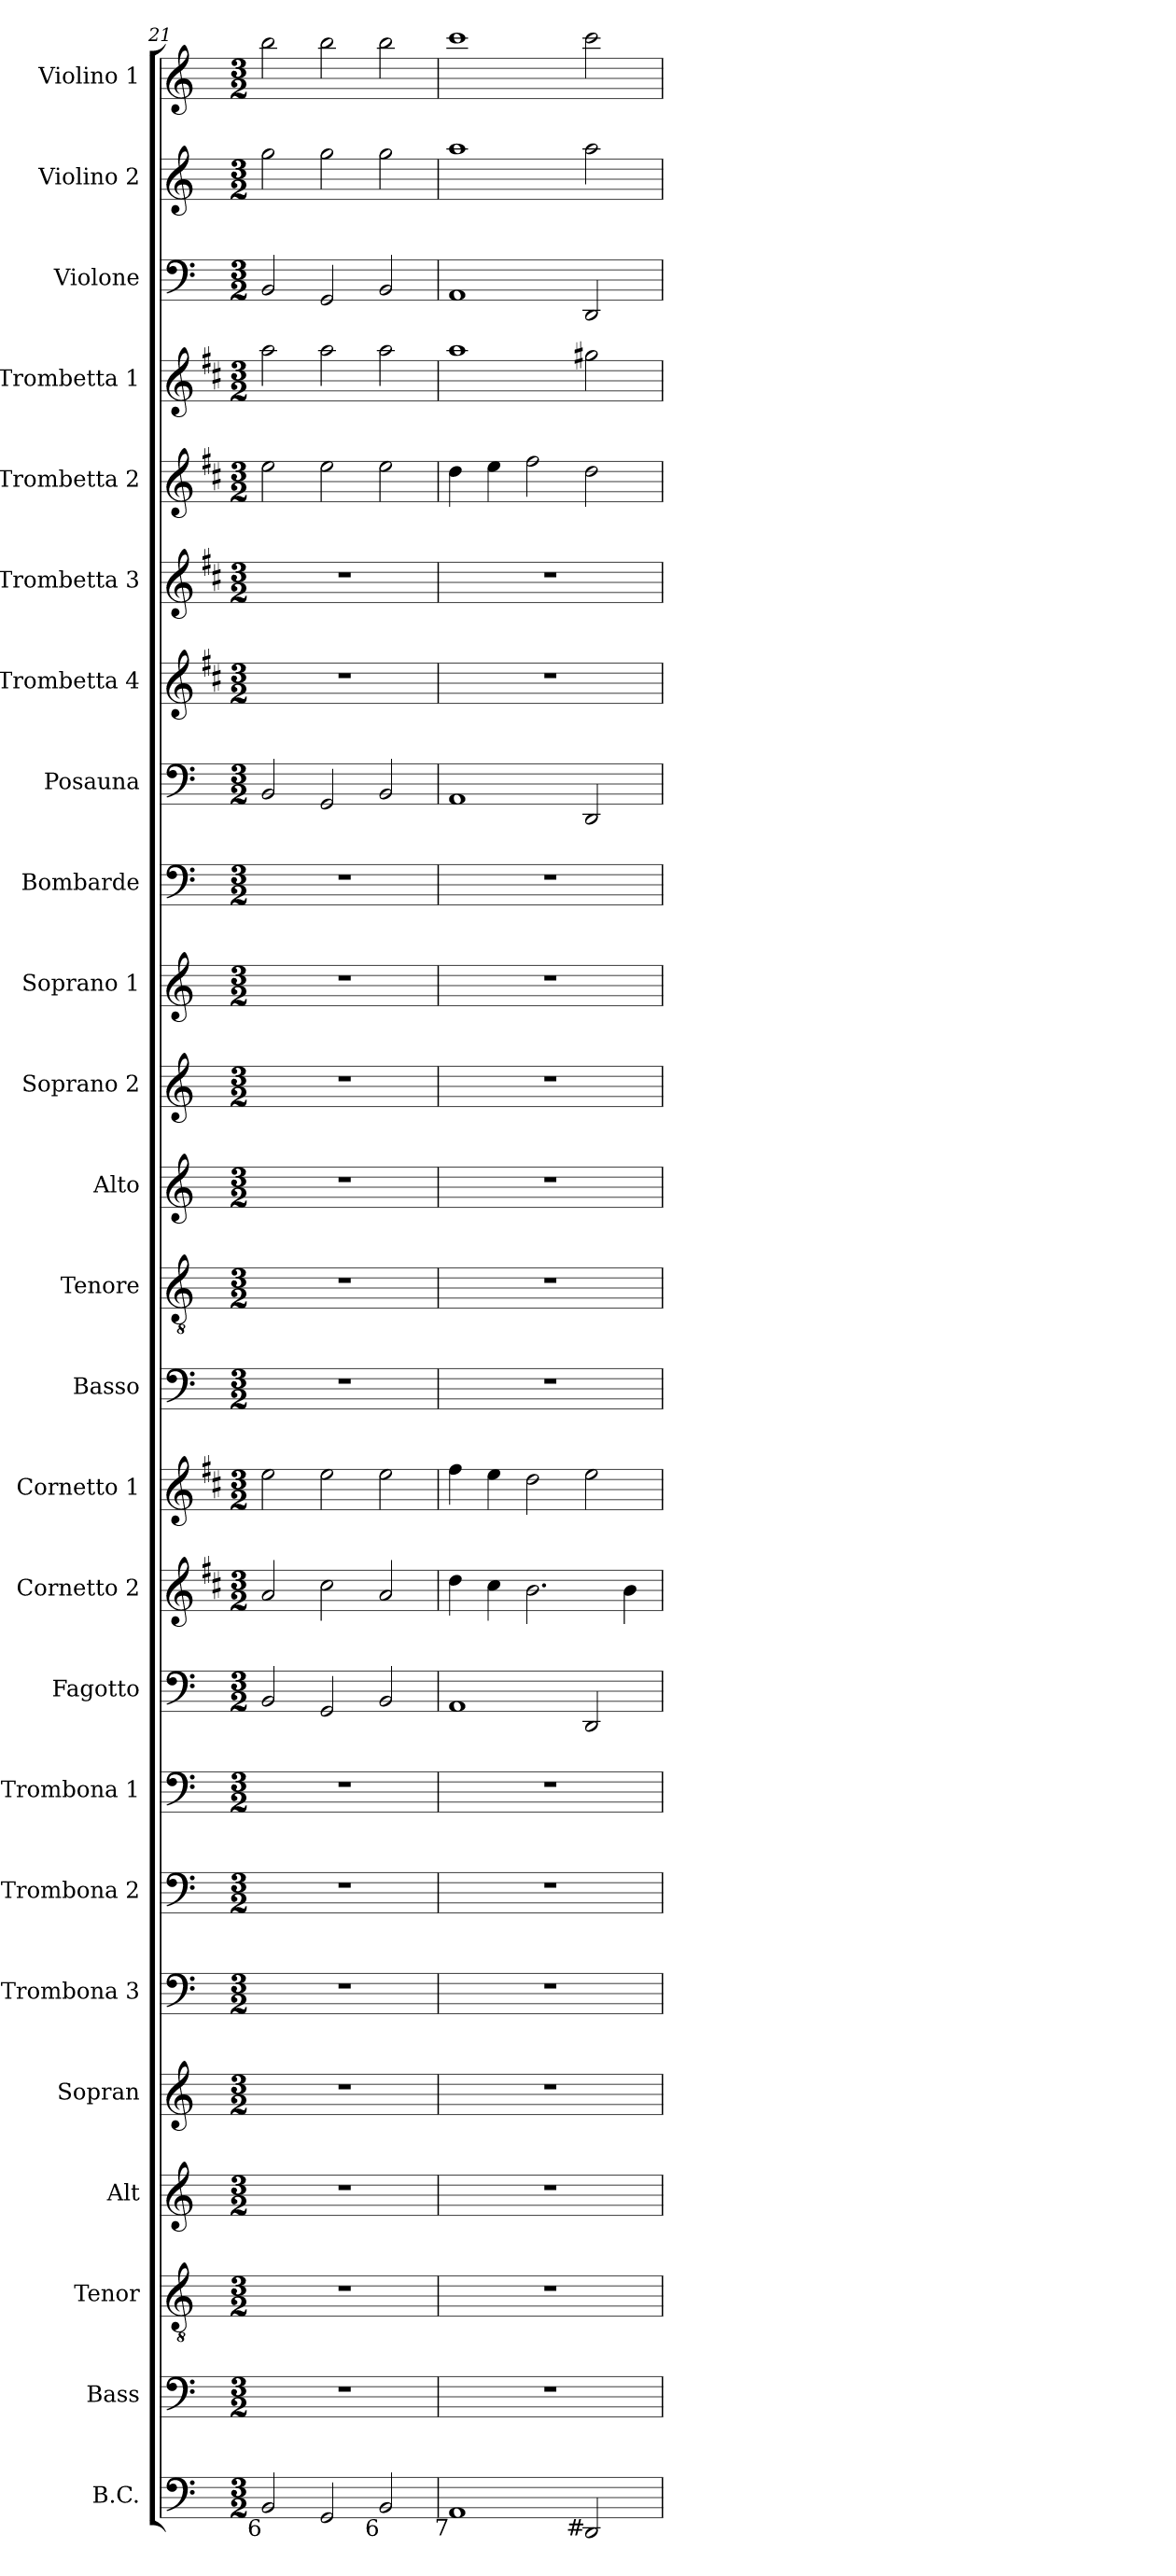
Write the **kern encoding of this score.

**kern	**kern	**kern	**kern	**kern	**kern	**kern	**kern	**kern	**kern	**kern	**kern	**kern	**kern	**kern	**kern	**kern	**kern	**kern	**kern	**kern	**kern	**kern	**kern	**kern
*part25	*part24	*part23	*part22	*part21	*part20	*part19	*part18	*part17	*part16	*part15	*part14	*part13	*part12	*part11	*part10	*part9	*part8	*part7	*part6	*part5	*part4	*part3	*part2	*part1
*staff25	*staff24	*staff23	*staff22	*staff21	*staff20	*staff19	*staff18	*staff17	*staff16	*staff15	*staff14	*staff13	*staff12	*staff11	*staff10	*staff9	*staff8	*staff7	*staff6	*staff5	*staff4	*staff3	*staff2	*staff1
*I"B.C.	*I"Bass	*I"Tenor	*I"Alt	*I"Sopran	*I"Trombona 3	*I"Trombona 2	*I"Trombona 1	*I"Fagotto	*I"Cornetto 2	*I"Cornetto 1	*I"Basso	*I"Tenore	*I"Alto	*I"Soprano 2	*I"Soprano 1	*I"Bombarde	*I"Posauna	*I"Trombetta 4	*I"Trombetta 3	*I"Trombetta 2	*I"Trombetta 1	*I"Violone	*I"Violino 2	*I"Violino 1
*I'B.C.	*I'B.	*I'T.	*I'A.	*I'S.	*I'Tbn. 2	*I'Tbn. 2	*I'Tbn. 1	*I'Fag.	*I'Cor. 2	*I'Cor. 1	*I'B.	*I'T.	*I'A.	*I'S.	*I'S.	*	*	*	*	*	*	*	*I'Vl. 2	*I'Vl. 1
*clefF4	*clefF4	*clefGv2	*clefG2	*clefG2	*clefF4	*clefF4	*clefF4	*clefF4	*clefG2	*clefG2	*clefF4	*clefGv2	*clefG2	*clefG2	*clefG2	*clefF4	*clefF4	*clefG2	*clefG2	*clefG2	*clefG2	*clefF4	*clefG2	*clefG2
*	*	*ITrd7c12	*	*	*	*	*	*	*ITrd1c2	*ITrd1c2	*	*ITrd7c12	*	*	*	*	*	*ITrd1c2	*ITrd1c2	*ITrd1c2	*ITrd1c2	*	*	*
*k[]	*k[]	*k[]	*k[]	*k[]	*k[]	*k[]	*k[]	*k[]	*k[]	*k[]	*k[]	*k[]	*k[]	*k[]	*k[]	*k[]	*k[]	*k[]	*k[]	*k[]	*k[]	*k[]	*k[]	*k[]
*C:	*C:	*C:	*C:	*C:	*C:	*C:	*C:	*C:	*C:	*C:	*C:	*C:	*C:	*C:	*C:	*C:	*C:	*C:	*C:	*C:	*C:	*C:	*C:	*C:
*M3/2	*M3/2	*M3/2	*M3/2	*M3/2	*M3/2	*M3/2	*M3/2	*M3/2	*M3/2	*M3/2	*M3/2	*M3/2	*M3/2	*M3/2	*M3/2	*M3/2	*M3/2	*M3/2	*M3/2	*M3/2	*M3/2	*M3/2	*M3/2	*M3/2
=21	=21	=21	=21	=21	=21	=21	=21	=21	=21	=21	=21	=21	=21	=21	=21	=21	=21	=21	=21	=21	=21	=21	=21	=21
!LO:TX:b:rj:t=6	!	!	!	!	!	!	!	!	!	!	!	!	!	!	!	!	!	!	!	!	!	!	!	!
!	!LO:N:vis=1	!LO:N:vis=1	!LO:N:vis=1	!LO:N:vis=1	!LO:N:vis=1	!LO:N:vis=1	!LO:N:vis=1	!	!	!	!LO:N:vis=1	!LO:N:vis=1	!LO:N:vis=1	!LO:N:vis=1	!LO:N:vis=1	!LO:N:vis=1	!	!LO:N:vis=1	!LO:N:vis=1	!	!	!	!	!
2BBi/	1.r	1.r	1.r	1.r	1.r	1.r	1.r	2BBi/	2gi/	2ddi\	1.r	1.r	1.r	1.r	1.r	1.r	2BBi/	1.r	1.r	2ddi\	2ggi\	2BBi/	2ggi\	2bbi\
2GGi/	.	.	.	.	.	.	.	2GGi/	2bi\	2ddi\	.	.	.	.	.	.	2GGi/	.	.	2ddi\	2ggi\	2GGi/	2ggi\	2bbi\
!LO:TX:b:rj:t=6	!	!	!	!	!	!	!	!	!	!	!	!	!	!	!	!	!	!	!	!	!	!	!	!
2BBi/	.	.	.	.	.	.	.	2BBi/	2gi/	2ddi\	.	.	.	.	.	.	2BBi/	.	.	2ddi\	2ggi\	2BBi/	2ggi\	2bbi\
=22	=22	=22	=22	=22	=22	=22	=22	=22	=22	=22	=22	=22	=22	=22	=22	=22	=22	=22	=22	=22	=22	=22	=22	=22
!LO:TX:b:rj:t=7	!	!	!	!	!	!	!	!	!	!	!	!	!	!	!	!	!	!	!	!	!	!	!	!
!	!LO:N:vis=1	!LO:N:vis=1	!LO:N:vis=1	!LO:N:vis=1	!LO:N:vis=1	!LO:N:vis=1	!LO:N:vis=1	!	!	!	!LO:N:vis=1	!LO:N:vis=1	!LO:N:vis=1	!LO:N:vis=1	!LO:N:vis=1	!LO:N:vis=1	!	!LO:N:vis=1	!LO:N:vis=1	!	!	!	!	!
1AAi	1.r	1.r	1.r	1.r	1.r	1.r	1.r	1AAi	4cci\	4eei\	1.r	1.r	1.r	1.r	1.r	1.r	1AAi	1.r	1.r	4cci\	1ggi	1AAi	1aai	1ccci
.	.	.	.	.	.	.	.	.	4bi\	4ddi\	.	.	.	.	.	.	.	.	.	4ddi\	.	.	.	.
.	.	.	.	.	.	.	.	.	2.ai\	2cci\	.	.	.	.	.	.	.	.	.	2eei\	.	.	.	.
!LO:TX:b:rj:t=#	!	!	!	!	!	!	!	!	!	!	!	!	!	!	!	!	!	!	!	!	!	!	!	!
2DDi/	.	.	.	.	.	.	.	2DDi/	.	2ddi\	.	.	.	.	.	.	2DDi/	.	.	2cci\	2ff#Xi\	2DDi/	2aai\	2ccci\
.	.	.	.	.	.	.	.	.	4ai\	.	.	.	.	.	.	.	.	.	.	.	.	.	.	.
=	=	=	=	=	=	=	=	=	=	=	=	=	=	=	=	=	=	=	=	=	=	=	=	=
*-	*-	*-	*-	*-	*-	*-	*-	*-	*-	*-	*-	*-	*-	*-	*-	*-	*-	*-	*-	*-	*-	*-	*-	*-
